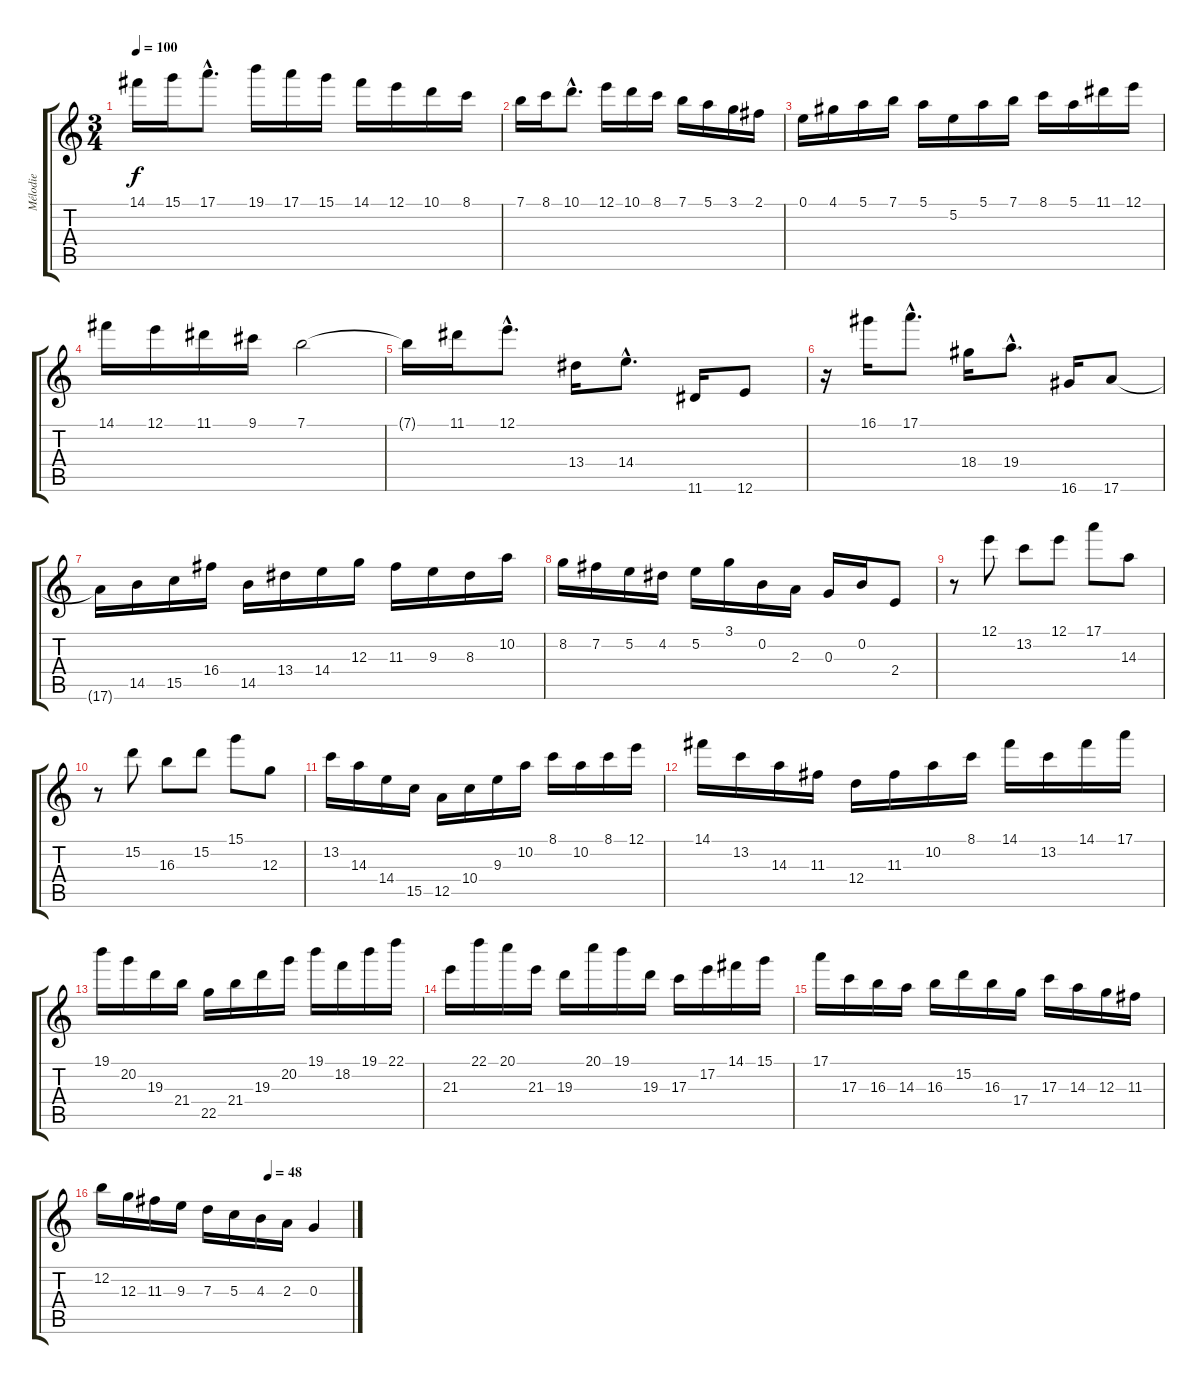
\track ("Mélodie" "Mélodie") {instrument electricguitarclean}
\staff {score tabs}
\tuning (E4 B3 G3 D3 A2 E2) {hide}
\ts (3 4)
\tempo 100
\clef g2
\ks c
14.1.16{dy f} 15.1.16 17.1{hac}.8{d} 19.1.16 17.1.16 15.1.16 14.1.16 12.1.16 10.1.16 8.1.16 |
7.1.16 8.1.16 10.1{hac}.8{d} 12.1.16 10.1.16 8.1.16 7.1.16 5.1.16 3.1.16 2.1.16 |
0.1.16 4.1.16 5.1.16 7.1.16 5.1.16 5.2.16 5.1.16 7.1.16 8.1.16 5.1.16 11.1.16 12.1.16 |
14.1.16 12.1.16 11.1.16 9.1.16 7.1.2 |
7.1{t}.16 11.1.16 12.1{hac}.8{d} 13.4.16 14.4{hac}.8{d} 11.6.16 12.6.8 |
r.16 16.1.16 17.1{hac}.8{d} 18.4.16 19.4{hac}.8{d} 16.6.16 17.6.8 |
17.6{t}.16 14.5.16 15.5.16 16.4.16 14.5.16 13.4.16 14.4.16 12.3.16 11.3.16 9.3.16 8.3.16 10.2.16 |
8.2.16 7.2.16 5.2.16 4.2.16 5.2.16 3.1.16 0.2.16 2.3.16 0.3.16 0.2.16 2.4.8 |
r.8 12.1.8 13.2.8 12.1.8 17.1.8 14.3.8 |
r.8 15.2.8 16.3.8 15.2.8 15.1.8 12.3.8 |
13.2.16 14.3.16 14.4.16 15.5.16 12.5.16 10.4.16 9.3.16 10.2.16 8.1.16 10.2.16 8.1.16 12.1.16 |
14.1.16 13.2.16 14.3.16 11.3.16 12.4.16 11.3.16 10.2.16 8.1.16 14.1.16 13.2.16 14.1.16 17.1.16 |
19.1.16 20.2.16 19.3.16 21.4.16 22.5.16 21.4.16 19.3.16 20.2.16 19.1.16 18.2.16 19.1.16 22.1.16 |
21.3.16 22.1.16 20.1.16 21.3.16 19.3.16 20.1.16 19.1.16 19.3.16 17.3.16 17.2.16 14.1.16 15.1.16 |
17.1.16 17.3.16 16.3.16 14.3.16 16.3.16 15.2.16 16.3.16 17.4.16 17.3.16 14.3.16 12.3.16 11.3.16 |
\tempo (48 0.6666666666666666)
12.2.16 12.3.16 11.3.16 9.3.16 7.3.16 5.3.16 4.3.16 2.3.16 0.3.4
